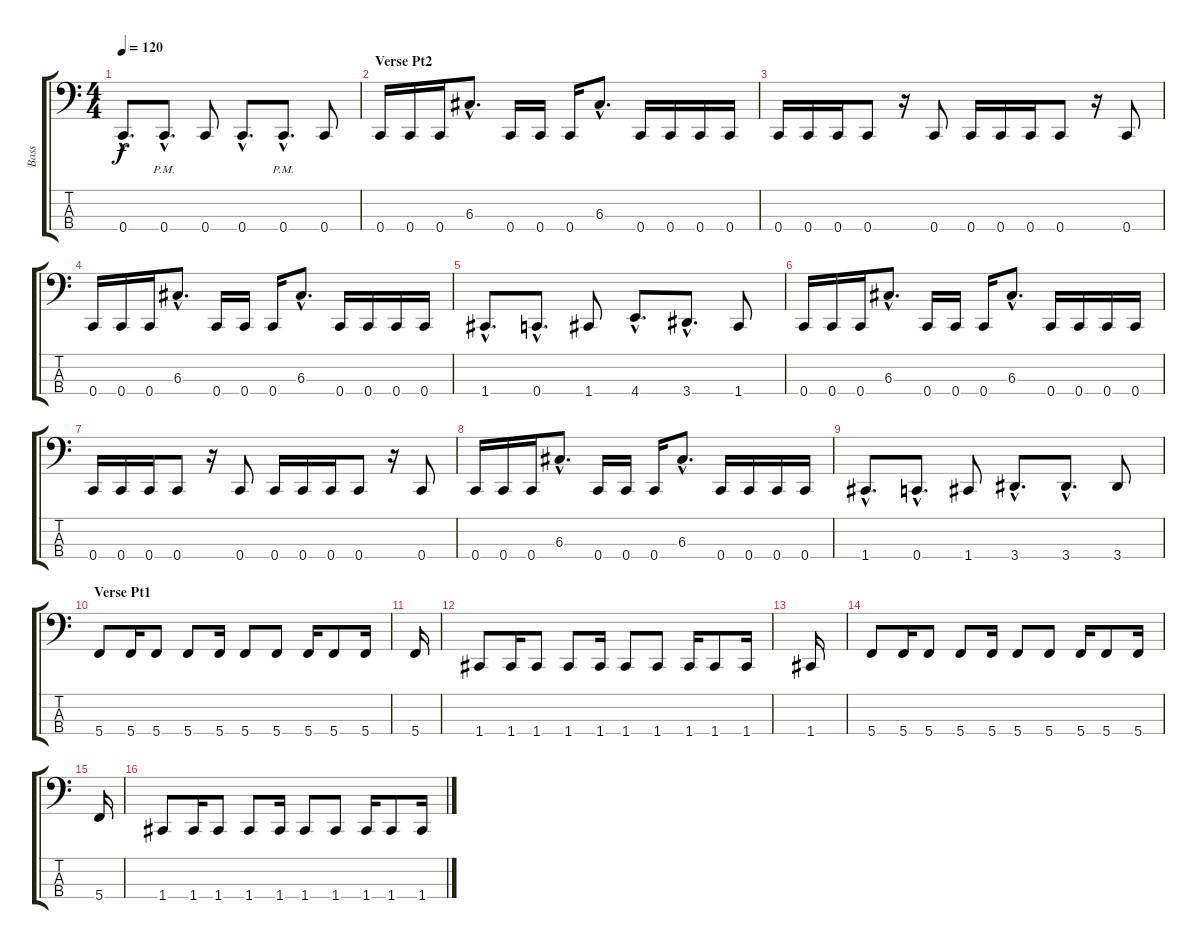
\track ("Bass" "Bass") {instrument electricbasspick}
\staff {score tabs}
\tuning (F2 C2 G1 C1) {hide}
\ts (4 4)
\tempo 120
\clef f4
\ks c
0.4{hac}.8{d dy f} 0.4{hac pm}.8{d} 0.4.8 0.4{hac}.8{d} 0.4{hac pm}.8{d} 0.4.8 |
\section ("" "Verse Pt2")
0.4.16 0.4.16 0.4.16 6.3{hac}.8{d} 0.4.16 0.4.16 0.4.16 6.3{hac}.8{d} 0.4.16 0.4.16 0.4.16 0.4.16 |
0.4.16 0.4.16 0.4.16 0.4.8 r.16 0.4.8 0.4.16 0.4.16 0.4.16 0.4.8 r.16 0.4.8 |
0.4.16 0.4.16 0.4.16 6.3{hac}.8{d} 0.4.16 0.4.16 0.4.16 6.3{hac}.8{d} 0.4.16 0.4.16 0.4.16 0.4.16 |
1.4{hac}.8{d} 0.4{hac}.8{d} 1.4.8 4.4{hac}.8{d} 3.4{hac}.8{d} 1.4.8 |
0.4.16 0.4.16 0.4.16 6.3{hac}.8{d} 0.4.16 0.4.16 0.4.16 6.3{hac}.8{d} 0.4.16 0.4.16 0.4.16 0.4.16 |
0.4.16 0.4.16 0.4.16 0.4.8 r.16 0.4.8 0.4.16 0.4.16 0.4.16 0.4.8 r.16 0.4.8 |
0.4.16 0.4.16 0.4.16 6.3{hac}.8{d} 0.4.16 0.4.16 0.4.16 6.3{hac}.8{d} 0.4.16 0.4.16 0.4.16 0.4.16 |
1.4{hac}.8{d} 0.4{hac}.8{d} 1.4.8 3.4{hac}.8{d} 3.4{hac}.8{d} 3.4.8 |
\section ("" "Verse Pt1")
5.4.8 5.4.16 5.4.8 5.4.8 5.4.16 5.4.8 5.4.8 5.4.16 5.4.8 5.4.16 |
5.4.16 |
1.4.8 1.4.16 1.4.8 1.4.8 1.4.16 1.4.8 1.4.8 1.4.16 1.4.8 1.4.16 |
1.4.16 |
5.4.8 5.4.16 5.4.8 5.4.8 5.4.16 5.4.8 5.4.8 5.4.16 5.4.8 5.4.16 |
5.4.16 |
1.4.8 1.4.16 1.4.8 1.4.8 1.4.16 1.4.8 1.4.8 1.4.16 1.4.8 1.4.16
